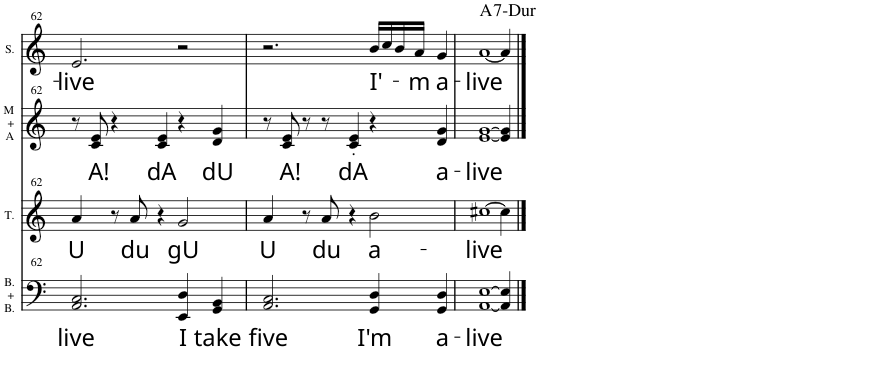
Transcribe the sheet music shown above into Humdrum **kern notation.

**kern	**text	**kern	**text	**kern	**text	**kern	**text	**harte
*part4	*part4	*part3	*part3	*part2	*part2	*part1	*part1	*part1
*staff4	*staff4	*staff3	*staff3	*staff2	*staff2	*staff1	*staff1	*
*I"Bari + Bass	*	*I"Tenor	*	*I"Mezzo + Alt	*	*I"Solo	*	*
*I'B. + B.	*	*I'T.	*	*I'M + A	*	*I'S.	*	*
!!LO:PB:g=z
*clefF4	*	*clefG2	*	*clefG2	*	*clefG2	*	*
*k[]	*	*k[]	*	*k[]	*	*k[]	*	*
*M5/4	*	*M5/4	*	*M5/4	*	*M5/4	*	*
=62	=62	=62	=62	=62	=62	=62	=62	=62
!	!LO:LY:b	!	!LO:LY:b	!	!	!	!LO:LY:b	!
2.AA/ 2.C/	live	4a/	U	8r	.	2.e/	-live	.
!	!	!	!	!	!LO:LY:b	!	!	!
.	.	.	.	8c/ 8e/	A!	.	.	.
.	.	8r	.	4r	.	.	.	.
!	!	!	!LO:LY:b	!	!	!	!	!
.	.	8a/	du	.	.	.	.	.
!	!	!	!	!	!LO:LY:b	!	!	!
.	.	4r	.	4c/ 4e/	dA	.	.	.
!	!LO:LY:b	!	!LO:LY:b	!	!	!	!	!
4EE/ 4D/	I	2g/	gU	4r	.	2r	.	.
!	!LO:LY:b	!	!	!	!LO:LY:b	!	!	!
4GG/ 4BB/	take	.	.	4d/ 4g/	dU	.	.	.
=63	=63	=63	=63	=63	=63	=63	=63	=63
!	!LO:LY:b	!	!LO:LY:b	!	!	!	!	!
2.AA/ 2.C/	five	4a/	U	8r	.	2.r	.	.
!	!	!	!	!	!LO:LY:b	!	!	!
.	.	.	.	8c/ 8e/	A!	.	.	.
.	.	8r	.	8r	.	.	.	.
!	!	!	!LO:LY:b	!	!	!	!	!
.	.	8a/	du	8r	.	.	.	.
!	!	!	!	!	!LO:LY:b	!	!	!
.	.	4r	.	4c/' 4e/'	dA	.	.	.
!	!LO:LY:b	!	!LO:LY:b	!	!	!	!LO:LY:b	!
4GG/ 4D/	I'm	2b\	a-	4r	.	16b/LL	I'-	.
.	.	.	.	.	.	16cc/	.	.
.	.	.	.	.	.	16b/	.	.
!	!	!	!	!	!	!	!LO:LY:b	!
.	.	.	.	.	.	16a/JJ	-m	.
!	!LO:LY:b	!	!	!	!LO:LY:b	!	!LO:LY:b	!
4GG/ 4D/	a-	.	.	4d/ 4g/	a-	4g/	a-	.
=64	=64	=64	=64	=64	=64	=64	=64	=64
!	!LO:LY:b	!	!LO:LY:b	!	!LO:LY:b	!	!LO:LY:b	!LO:H:kt=7
[1AA [1E	-live	[1cc#X	-live	[1e [1g	-live	[1a	-live	A:7
4AA/] 4E/]	.	4cc#\]	.	4e/] 4g/]	.	4a/]	.	.
==	==	==	==	==	==	==	==	==
*-	*-	*-	*-	*-	*-	*-	*-	*-
